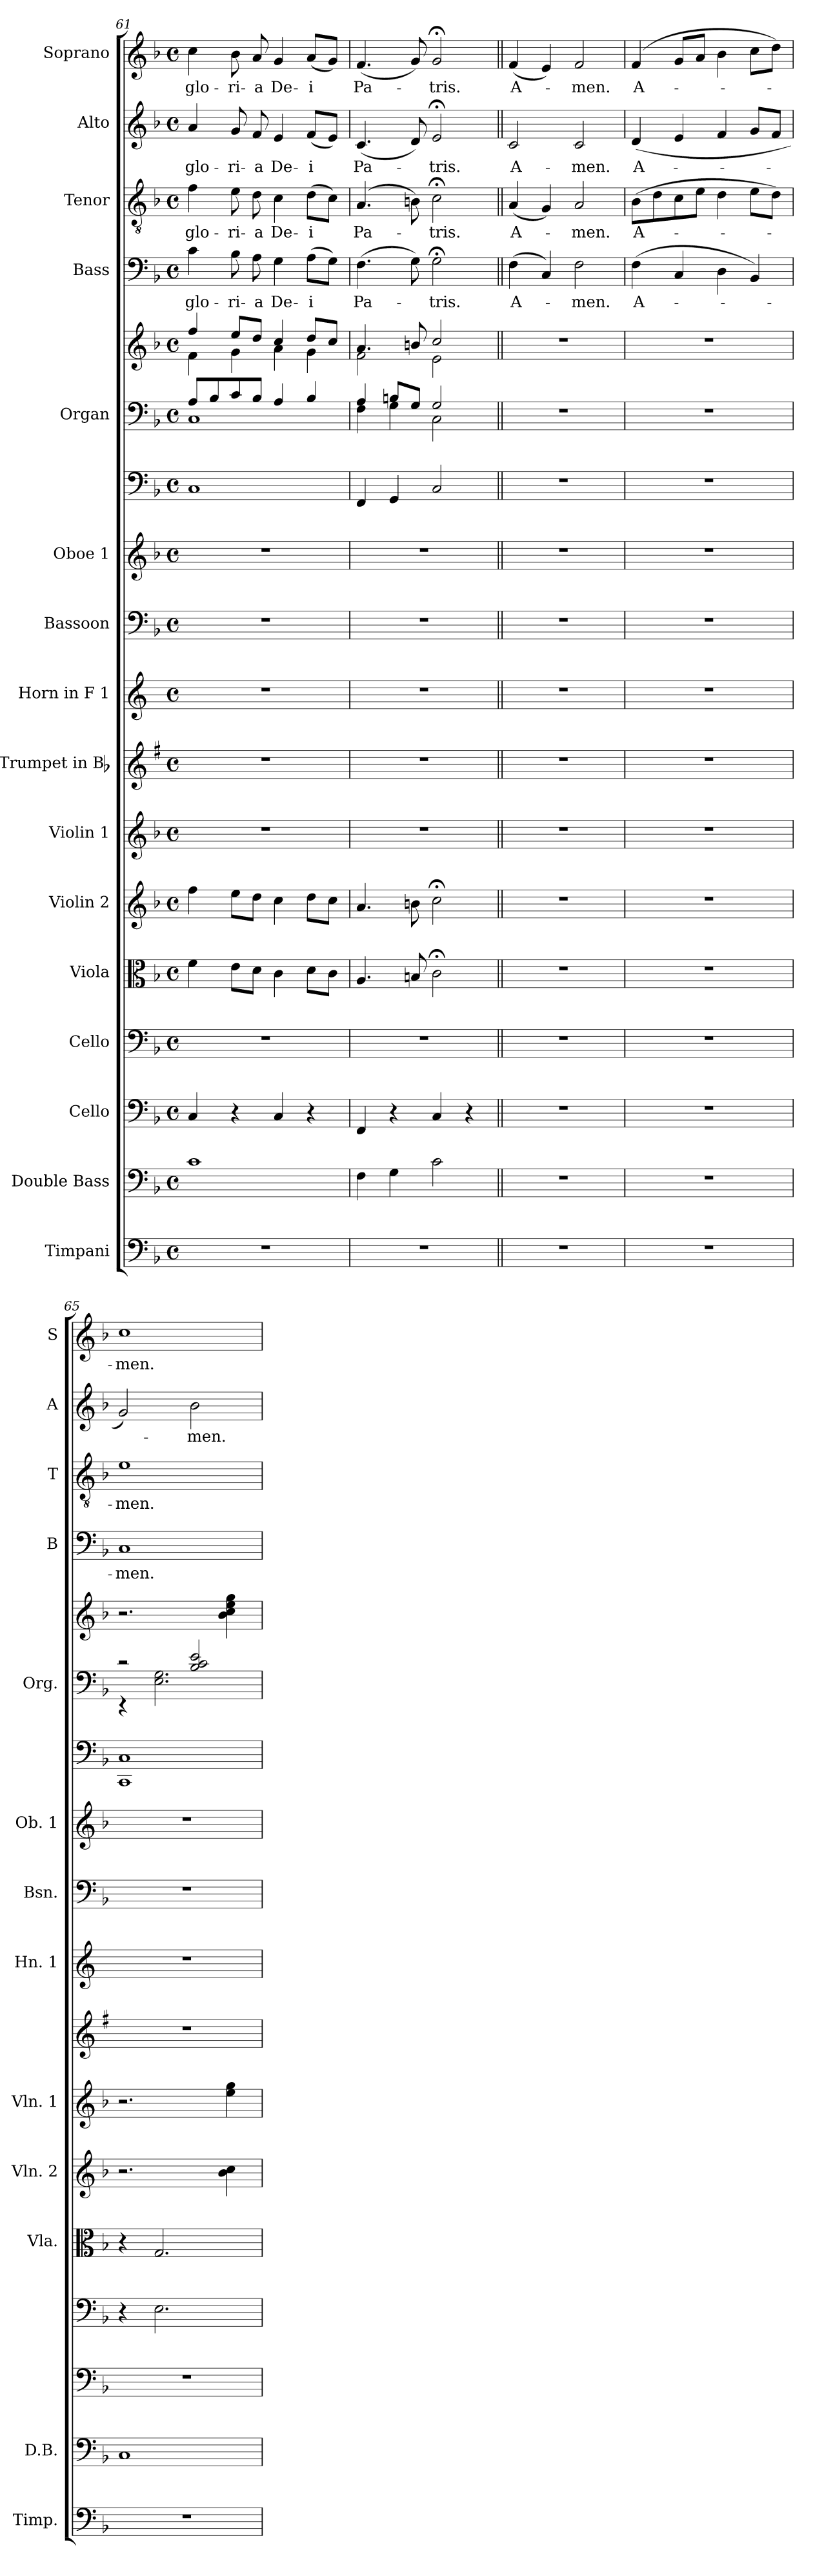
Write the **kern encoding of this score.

**kern	**kern	**kern	**kern	**kern	**kern	**kern	**kern	**kern	**kern	**kern	**kern	**kern	**kern	**kern	**text	**kern	**text	**kern	**text	**kern	**text
*part17	*part16	*part15	*part14	*part13	*part12	*part11	*part10	*part9	*part8	*part7	*part6	*part5	*part5	*part4	*part4	*part3	*part3	*part2	*part2	*part1	*part1
*staff18	*staff17	*staff16	*staff15	*staff14	*staff13	*staff12	*staff11	*staff10	*staff9	*staff8	*staff7	*staff6	*staff5	*staff4	*staff4	*staff3	*staff3	*staff2	*staff2	*staff1	*staff1
*I"Timpani	*I"Double Bass	*I"Cello	*I"Cello	*I"Viola	*I"Violin 2	*I"Violin 1	*I"Trumpet in Bb	*I"Horn in F 1	*I"Bassoon	*I"Oboe 1	*	*I"Organ	*	*I"Bass	*	*I"Tenor	*	*I"Alto	*	*I"Soprano	*
*I'Timp.	*I'D.B.	*	*	*I'Vla.	*I'Vln. 2	*I'Vln. 1	*	*I'Hn. 1	*I'Bsn.	*I'Ob. 1	*	*I'Org.	*	*I'B	*	*I'T	*	*I'A	*	*I'S	*
*clefF4	*clefF4	*clefF4	*clefF4	*clefC3	*clefG2	*clefG2	*clefG2	*clefG2	*clefF4	*clefG2	*clefF4	*clefF4	*clefG2	*clefF4	*	*clefGv2	*	*clefG2	*	*clefG2	*
*	*ITrd7c12	*	*	*	*	*	*ITrd1c2	*ITrd4c7	*	*	*	*	*	*	*	*	*	*	*	*	*
*k[b-]	*k[b-]	*k[b-]	*k[b-]	*k[b-]	*k[b-]	*k[b-]	*k[b-]	*k[b-]	*k[b-]	*k[b-]	*k[b-]	*k[b-]	*k[b-]	*k[b-]	*	*k[b-]	*	*k[b-]	*	*k[b-]	*
*F:	*F:	*F:	*F:	*F:	*F:	*F:	*F:	*F:	*F:	*F:	*F:	*F:	*F:	*F:	*	*F:	*	*F:	*	*F:	*
*M4/4	*M4/4	*M4/4	*M4/4	*M4/4	*M4/4	*M4/4	*M4/4	*M4/4	*M4/4	*M4/4	*M4/4	*M4/4	*M4/4	*M4/4	*	*M4/4	*	*M4/4	*	*M4/4	*
*met(c)	*met(c)	*met(c)	*met(c)	*met(c)	*met(c)	*met(c)	*met(c)	*met(c)	*met(c)	*met(c)	*met(c)	*met(c)	*met(c)	*met(c)	*	*met(c)	*	*met(c)	*	*met(c)	*
=61	=61	=61	=61	=61	=61	=61	=61	=61	=61	=61	=61	=61	=61	=61	=61	=61	=61	=61	=61	=61	=61
*	*	*	*	*	*	*	*	*	*	*	*	*^	*^	*	*	*	*	*	*	*	*
!	!	!	!	!	!	!	!	!	!	!	!	!	!	!	!	!	!LO:LY:b	!	!LO:LY:b	!	!LO:LY:b	!	!LO:LY:b
1r	1C	4C/	1r	4f\	4ff\	1r	1r	1r	1r	1r	1C	8A/L	1C	4ff/	4f\	4c\	glo-	4f\	glo-	4a/	glo-	4cc\	glo-
.	.	.	.	.	.	.	.	.	.	.	.	8B-/	.	.	.	.	.	.	.	.	.	.	.
!	!	!	!	!	!	!	!	!	!	!	!	!	!	!	!	!	!LO:LY:b	!	!LO:LY:b	!	!LO:LY:b	!	!LO:LY:b
.	.	4r	.	8e\L	8ee\L	.	.	.	.	.	.	8c/	.	8ee/L	4g\	8B-\	-ri-	8e\	-ri-	8g/	-ri-	8b-\	-ri-
!	!	!	!	!	!	!	!	!	!	!	!	!	!	!	!	!	!LO:LY:b	!	!LO:LY:b	!	!LO:LY:b	!	!LO:LY:b
.	.	.	.	8d\J	8dd\J	.	.	.	.	.	.	8B-/J	.	8dd/J	.	8A\	-a	8d\	-a	8f/	-a	8a/	-a
!	!	!	!	!	!	!	!	!	!	!	!	!	!	!	!	!	!LO:LY:b	!	!LO:LY:b	!	!LO:LY:b	!	!LO:LY:b
.	.	4C/	.	4c\	4cc\	.	.	.	.	.	.	4A/	.	4cc/	4a\	4G\	De-	4c\	De-	4e/	De-	4g/	De-
!	!	!	!	!	!	!	!	!	!	!	!	!	!	!	!	!	!LO:LY:b	!	!LO:LY:b	!	!LO:LY:b	!	!LO:LY:b
.	.	4r	.	8d\L	8dd\L	.	.	.	.	.	.	4B-/	.	8dd/L	4g\	(>8A\L	-i	(>8d\L	-i	(<8f/L	-i	(<8a/L	-i
.	.	.	.	8c\J	8cc\J	.	.	.	.	.	.	.	.	8cc/J	.	8G\J)	.	8c\J)	.	8e/J)	.	8g/J)	.
=62	=62	=62	=62	=62	=62	=62	=62	=62	=62	=62	=62	=62	=62	=62	=62	=62	=62	=62	=62	=62	=62	=62	=62
!	!	!	!	!	!	!	!	!	!	!	!	!	!	!	!	!	!LO:LY:b	!	!LO:LY:b	!	!LO:LY:b	!	!LO:LY:b
1r	4FF\	4FF/	1r	4.A/	4.a/	1r	1r	1r	1r	1r	4FF/	4A/	4F\	4.a/	2f\	(>4.F\	Pa-	(4.A/	Pa-	(<4.c/	Pa-	(<4.f/	Pa-
.	4GG\	4r	.	.	.	.	.	.	.	.	4GG/	8Bn/L	4G\	.	.	.	.	.	.	.	.	.	.
.	.	.	.	8Bn/	8bn\	.	.	.	.	.	.	8G/J	.	8bn/	.	8G\)	.	8Bn\)	.	8d/)	.	8g/)	.
!	!	!	!	!	!	!	!	!	!	!	!	!	!	!	!	!	!LO:LY:b	!	!LO:LY:b	!	!LO:LY:b	!	!LO:LY:b
.	2C\	4C/	.	2c;<\	2cc;<\	.	.	.	.	.	2C/	2G/	2C\	2cc/	2e\	2G;<\	-tris.	2c;<\	-tris.	2e;</	-tris.	2g;</	-tris.
.	.	4r	.	.	.	.	.	.	.	.	.	.	.	.	.	.	.	.	.	.	.	.	.
*	*	*	*	*	*	*	*	*	*	*	*	*v	*v	*	*	*	*	*	*	*	*	*	*
*	*	*	*	*	*	*	*	*	*	*	*	*	*v	*v	*	*	*	*	*	*	*	*
=63||	=63||	=63||	=63||	=63||	=63||	=63||	=63||	=63||	=63||	=63||	=63||	=63||	=63||	=63||	=63||	=63||	=63||	=63||	=63||	=63||	=63||
!	!	!	!	!	!	!	!	!	!	!	!	!	!	!	!LO:LY:b	!	!LO:LY:b	!	!LO:LY:b	!	!LO:LY:b
1r	1r	1r	1r	1r	1r	1r	1r	1r	1r	1r	1r	1r	1r	(>4F\	A-	(<4A/	A-	2c/	A-	(<4f/	A-
.	.	.	.	.	.	.	.	.	.	.	.	.	.	4C/)	.	4G/)	.	.	.	4e/)	.
!	!	!	!	!	!	!	!	!	!	!	!	!	!	!	!LO:LY:b	!	!LO:LY:b	!	!LO:LY:b	!	!LO:LY:b
.	.	.	.	.	.	.	.	.	.	.	.	.	.	2F\	-men.	2A/	-men.	2c/	-men.	2f/	-men.
!!LO:PB:g=z
=64	=64	=64	=64	=64	=64	=64	=64	=64	=64	=64	=64	=64	=64	=64	=64	=64	=64	=64	=64	=64	=64
!	!	!	!	!	!	!	!	!	!	!	!	!	!	!	!LO:LY:b	!	!LO:LY:b	!	!LO:LY:b	!	!LO:LY:b
1r	1r	1r	1r	1r	1r	1r	1r	1r	1r	1r	1r	1r	1r	(>4F\	A-	(>8B-\L	A-	(<4d/	A-	(>4f/	A-
.	.	.	.	.	.	.	.	.	.	.	.	.	.	.	.	8d\	.	.	.	.	.
.	.	.	.	.	.	.	.	.	.	.	.	.	.	4C/	.	8c\	.	4e/	.	8g/L	.
.	.	.	.	.	.	.	.	.	.	.	.	.	.	.	.	8e\J	.	.	.	8a/J	.
.	.	.	.	.	.	.	.	.	.	.	.	.	.	4D\	.	4d\	.	4f/	.	4b-\	.
.	.	.	.	.	.	.	.	.	.	.	.	.	.	4BB-/)	.	8e\L	.	8g/L	.	8cc\L	.
.	.	.	.	.	.	.	.	.	.	.	.	.	.	.	.	8d\J)	.	8f/J	.	8dd\J)	.
=65	=65	=65	=65	=65	=65	=65	=65	=65	=65	=65	=65	=65	=65	=65	=65	=65	=65	=65	=65	=65	=65
*	*	*	*	*	*	*	*	*	*	*	*^	*^	*	*	*	*	*	*	*	*	*
!	!	!	!	!	!	!	!	!	!	!	!	!	!	!	!	!	!LO:LY:b	!	!LO:LY:b	!	!	!	!LO:LY:b
1r	1CC	1r	4r	4r	2.r	2.r	1r	1r	1r	1r	1CC	1C	2rc	4rEE	2.r	1C	-men.	1e	-men.	2g/)	.	1cc	-men.
.	.	.	2.E\	2.G/	.	.	.	.	.	.	.	.	.	2.E\ 2.G\	.	.	.	.	.	.	.	.	.
!	!	!	!	!	!	!	!	!	!	!	!	!	!	!	!	!	!	!	!	!	!LO:LY:b	!	!
.	.	.	.	.	.	.	.	.	.	.	.	.	2B-/ 2c/ 2e/	.	.	.	.	.	.	2b-\	-men.	.	.
.	.	.	.	.	4b-\ 4cc\	4ee\ 4gg\	.	.	.	.	.	.	.	.	4b-\ 4cc\ 4ee\ 4gg\	.	.	.	.	.	.	.	.
*	*	*	*	*	*	*	*	*	*	*	*v	*v	*	*	*	*	*	*	*	*	*	*	*
*	*	*	*	*	*	*	*	*	*	*	*	*v	*v	*	*	*	*	*	*	*	*	*
=	=	=	=	=	=	=	=	=	=	=	=	=	=	=	=	=	=	=	=	=	=
*-	*-	*-	*-	*-	*-	*-	*-	*-	*-	*-	*-	*-	*-	*-	*-	*-	*-	*-	*-	*-	*-
